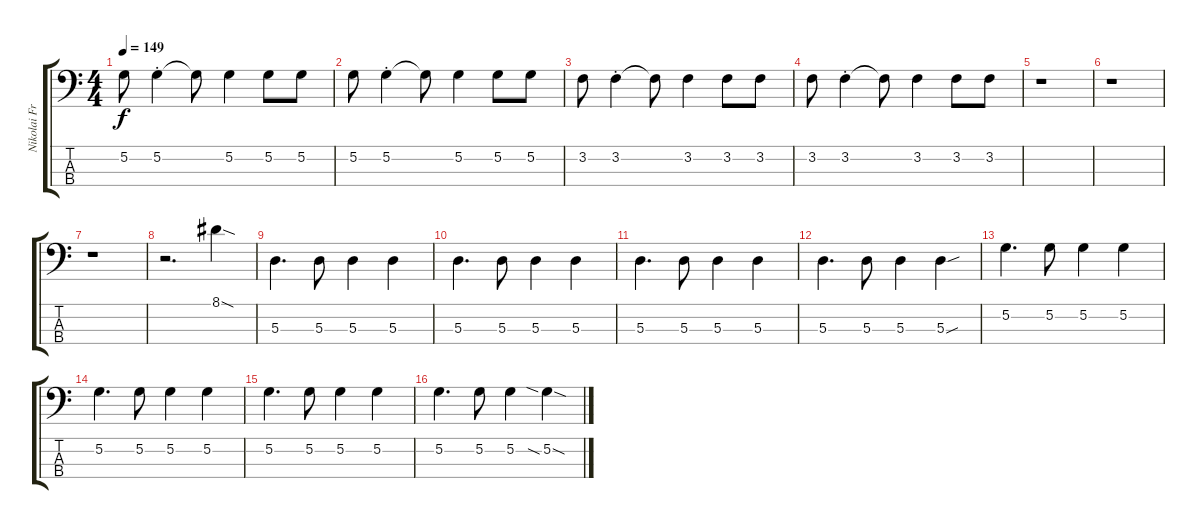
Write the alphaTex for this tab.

\track ("Nikolai Fraiture" "Nikolai Fr") {instrument electricbassfinger}
\staff {score tabs}
\tuning (G2 D2 A1 E1) {hide}
\ts (4 4)
\tempo 149
\clef f4
\ks c
5.2.8{dy f} 5.2{st}.4 5.2{t}.8 5.2.4 5.2.8 5.2.8 |
5.2.8 5.2{st}.4 5.2{t}.8 5.2.4 5.2.8 5.2.8 |
3.2.8 3.2{st}.4 3.2{t}.8 3.2.4 3.2.8 3.2.8 |
3.2.8 3.2{st}.4 3.2{t}.8 3.2.4 3.2.8 3.2.8 |
r.1 |
r.1 |
r.1 |
r.2{d} 8.1{sod}.4 |
5.3.4{d} 5.3.8 5.3.4 5.3.4 |
5.3.4{d} 5.3.8 5.3.4 5.3.4 |
5.3.4{d} 5.3.8 5.3.4 5.3.4 |
5.3.4{d} 5.3.8 5.3.4 5.3{sou}.4 |
5.2.4{d} 5.2.8 5.2.4 5.2.4 |
5.2.4{d} 5.2.8 5.2.4 5.2.4 |
5.2.4{d} 5.2.8 5.2.4 5.2.4 |
5.2.4{d} 5.2.8 5.2.4 5.2{sia sod}.4
